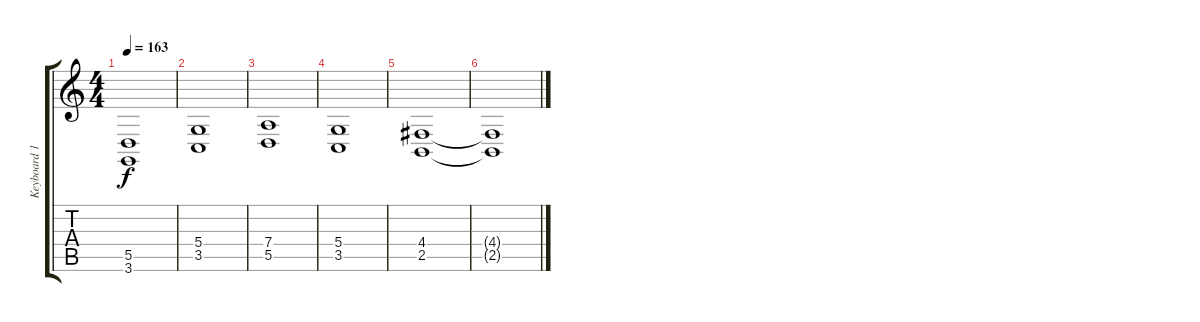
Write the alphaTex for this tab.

\track ("Keyboard 1" "Keyboard 1") {instrument synthstrings1}
\staff {score tabs}
\tuning (E4 B3 G3 D3 A2 E2) {hide}
\ts (4 4)
\tempo 163
\clef g2
\ks c
(5.5 3.6).1{dy f} |
(5.4 3.5).1 |
(7.4 5.5).1 |
(5.4 3.5).1 |
(4.4 2.5).1 |
(4.4{t} 2.5{t}).1
